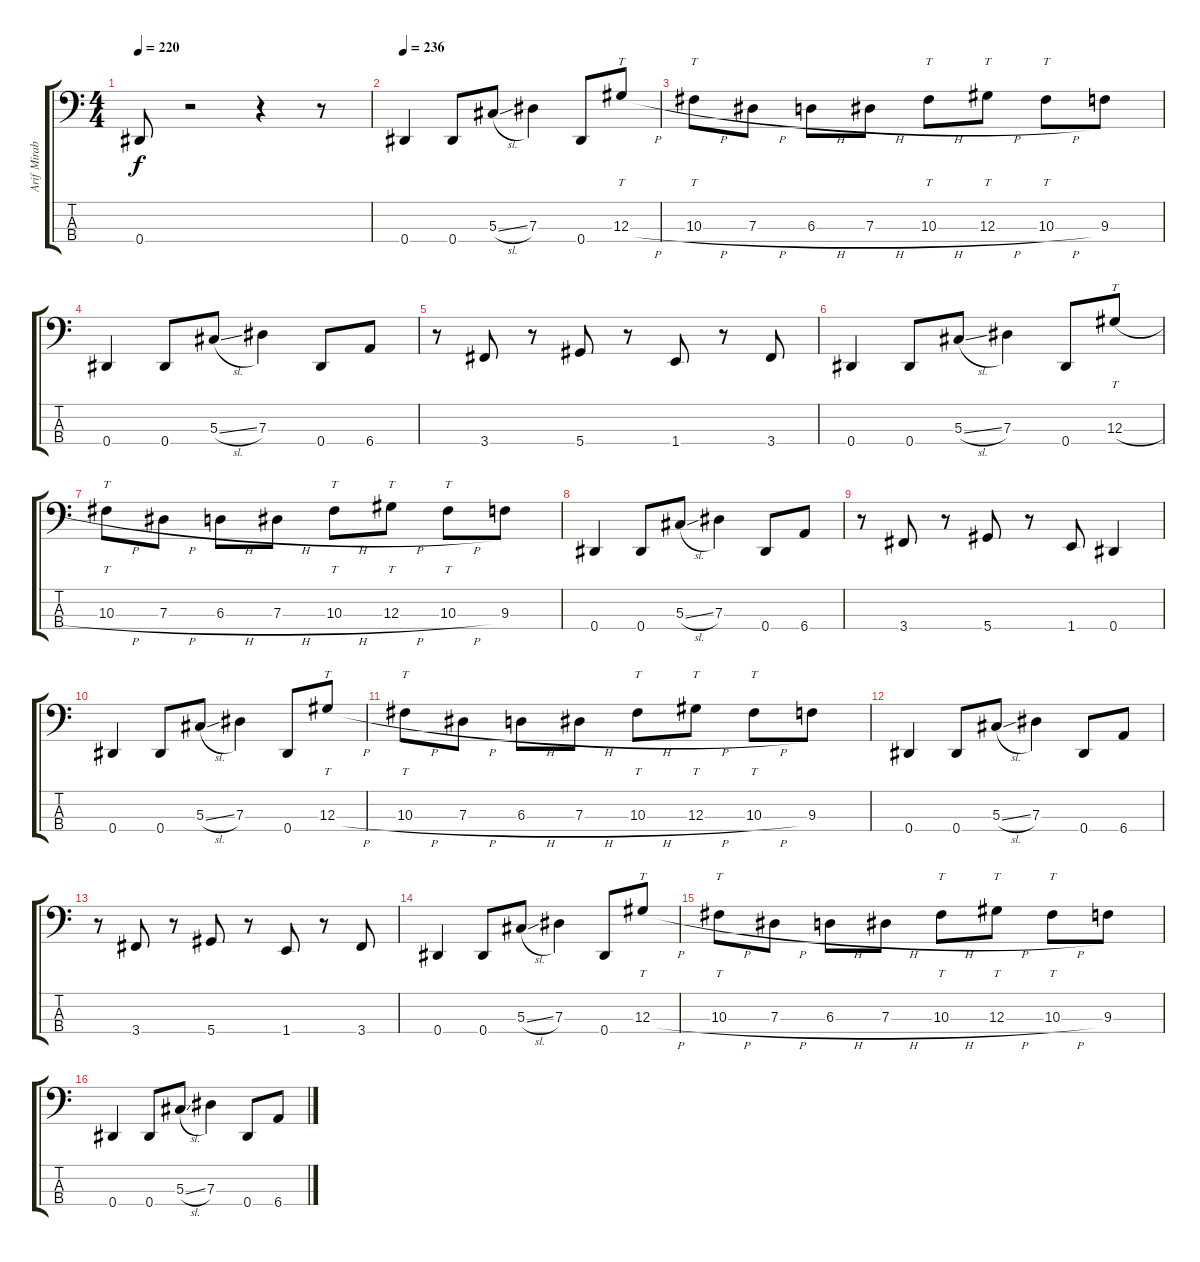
\track ("Arif Mirabdolbaghi" "Arif Mirab") {instrument electricbassfinger}
\staff {score tabs}
\tuning (Gb2 Db2 Ab1 Eb1) {hide}
\ts (4 4)
\tempo 220
\clef f4
\ks c
0.4.8{dy f} r.2 r.4 r.8 |
\tempo 236
0.4.4 0.4.8 5.3{sl}.8 7.3.4 0.4.8 12.3{h}.8{tt} |
10.3{h}.8{tt} 7.3{h}.8 6.3{h}.8 7.3{h}.8 10.3{h}.8{tt} 12.3{h}.8{tt} 10.3{h}.8{tt} 9.3.8 |
0.4.4 0.4.8 5.3{sl}.8 7.3.4 0.4.8 6.4.8 |
r.8 3.4.8 r.8 5.4.8 r.8 1.4.8 r.8 3.4.8 |
0.4.4 0.4.8 5.3{sl}.8 7.3.4 0.4.8 12.3{h}.8{tt} |
10.3{h}.8{tt} 7.3{h}.8 6.3{h}.8 7.3{h}.8 10.3{h}.8{tt} 12.3{h}.8{tt} 10.3{h}.8{tt} 9.3.8 |
0.4.4 0.4.8 5.3{sl}.8 7.3.4 0.4.8 6.4.8 |
r.8 3.4.8 r.8 5.4.8 r.8 1.4.8 0.4.4 |
0.4.4 0.4.8 5.3{sl}.8 7.3.4 0.4.8 12.3{h}.8{tt} |
10.3{h}.8{tt} 7.3{h}.8 6.3{h}.8 7.3{h}.8 10.3{h}.8{tt} 12.3{h}.8{tt} 10.3{h}.8{tt} 9.3.8 |
0.4.4 0.4.8 5.3{sl}.8 7.3.4 0.4.8 6.4.8 |
r.8 3.4.8 r.8 5.4.8 r.8 1.4.8 r.8 3.4.8 |
0.4.4 0.4.8 5.3{sl}.8 7.3.4 0.4.8 12.3{h}.8{tt} |
10.3{h}.8{tt} 7.3{h}.8 6.3{h}.8 7.3{h}.8 10.3{h}.8{tt} 12.3{h}.8{tt} 10.3{h}.8{tt} 9.3.8 |
0.4.4 0.4.8 5.3{sl}.8 7.3.4 0.4.8 6.4.8
